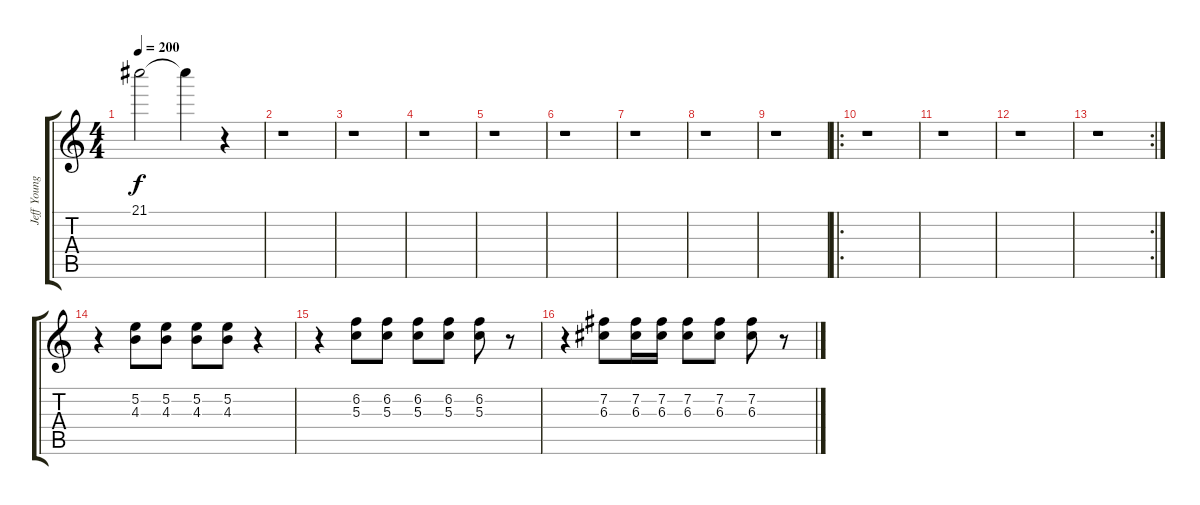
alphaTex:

\track ("Jeff Young" "Jeff Young") {instrument distortionguitar}
\staff {score tabs}
\tuning (E4 B3 G3 D3 A2 E2) {hide}
\ts (4 4)
\tempo 200
\clef g2
\ks c
21.1{t}.2{dy f} 21.1{t}.4 r.4 |
r.1 |
r.1 |
r.1 |
r.1 |
r.1 |
r.1 |
r.1 |
r.1 |
\ro
r.1 |
r.1 |
r.1 |
\rc 2
r.1 |
r.4 (5.2 4.3).8 (5.2 4.3).8 (5.2 4.3).8 (5.2 4.3).8 r.4 |
r.4 (6.2 5.3).8 (6.2 5.3).8 (6.2 5.3).8 (6.2 5.3).8 (6.2 5.3).8 r.8 |
r.4 (7.2 6.3).8 (7.2 6.3).16 (7.2 6.3).16 (7.2 6.3).8 (7.2 6.3).8 (7.2 6.3).8 r.8
